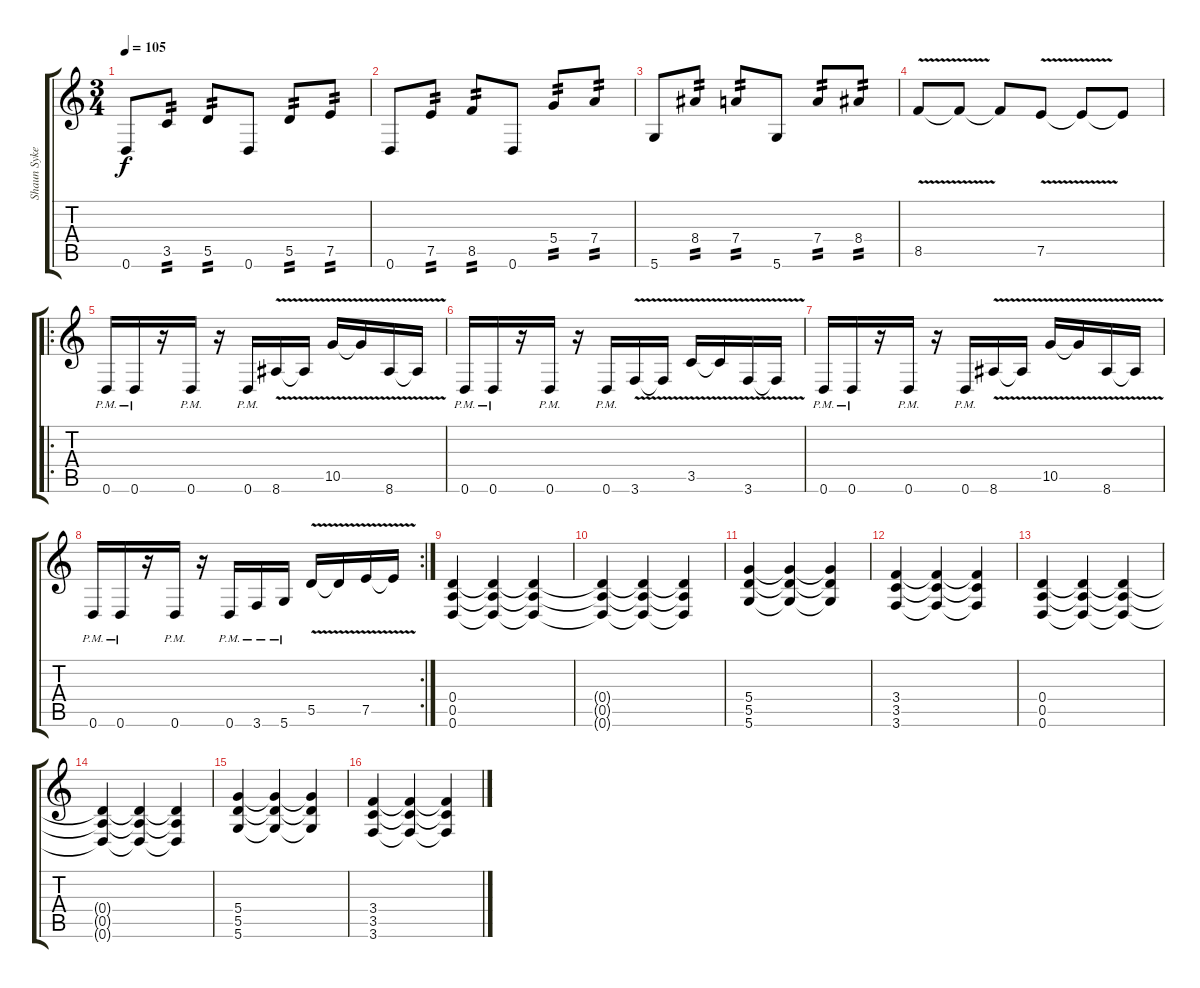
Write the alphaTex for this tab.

\track ("Shaun Sykes" "Shaun Syke") {instrument distortionguitar}
\staff {score tabs}
\tuning (E4 B3 G3 D3 A2 D2) {hide}
\ts (3 4)
\tempo 105
\clef g2
\ks c
0.6.8{dy f} 3.5.8{tp 2} 5.5.8{tp 2} 0.6.8 5.5.8{tp 2} 7.5.8{tp 2} |
0.6.8 7.5.8{tp 2} 8.5.8{tp 2} 0.6.8 5.4.8{tp 2} 7.4.8{tp 2} |
5.6.8 8.4.8{tp 2} 7.4.8{tp 2} 5.6.8 7.4.8{tp 2} 8.4.8{tp 2} |
8.5{v}.8 8.5{t}.8 8.5{t}.8 7.5{v}.8 7.5{t}.8 7.5{t}.8 |
\ro
0.6{pm}.16 0.6{pm}.16 r.16 0.6{pm}.16 r.16 0.6{pm}.16 8.6{v}.16 8.6{t}.16 10.5{v}.16 10.5{t}.16 8.6{v}.16 8.6{t}.16 |
0.6{pm}.16 0.6{pm}.16 r.16 0.6{pm}.16 r.16 0.6{pm}.16 3.6{v}.16 3.6{t}.16 3.5{v}.16 3.5{t}.16 3.6{v}.16 3.6{t}.16 |
0.6{pm}.16 0.6{pm}.16 r.16 0.6{pm}.16 r.16 0.6{pm}.16 8.6{v}.16 8.6{t}.16 10.5{v}.16 10.5{t}.16 8.6{v}.16 8.6{t}.16 |
\rc 2
0.6{pm}.16 0.6{pm}.16 r.16 0.6{pm}.16 r.16 0.6{pm}.16 3.6{pm}.16 5.6{pm}.16 5.5{v}.16 5.5{t}.16 7.5{v}.16 7.5{t}.16 |
(0.4 0.5 0.6).4 (0.4{t} 0.5{t} 0.6{t}).4 (0.4{t} 0.5{t} 0.6{t}).4 |
(0.4{t} 0.5{t} 0.6{t}).4 (0.4{t} 0.5{t} 0.6{t}).4 (0.4{t} 0.5{t} 0.6{t}).4 |
(5.4 5.5 5.6).4 (5.4{t} 5.5{t} 5.6{t}).4 (5.4{t} 5.5{t} 5.6{t}).4 |
(3.4 3.5 3.6).4 (3.4{t} 3.5{t} 3.6{t}).4 (3.4{t} 3.5{t} 3.6{t}).4 |
(0.4 0.5 0.6).4 (0.4{t} 0.5{t} 0.6{t}).4 (0.4{t} 0.5{t} 0.6{t}).4 |
(0.4{t} 0.5{t} 0.6{t}).4 (0.4{t} 0.5{t} 0.6{t}).4 (0.4{t} 0.5{t} 0.6{t}).4 |
(5.4 5.5 5.6).4 (5.4{t} 5.5{t} 5.6{t}).4 (5.4{t} 5.5{t} 5.6{t}).4 |
(3.4 3.5 3.6).4 (3.4{t} 3.5{t} 3.6{t}).4 (3.4{t} 3.5{t} 3.6{t}).4
